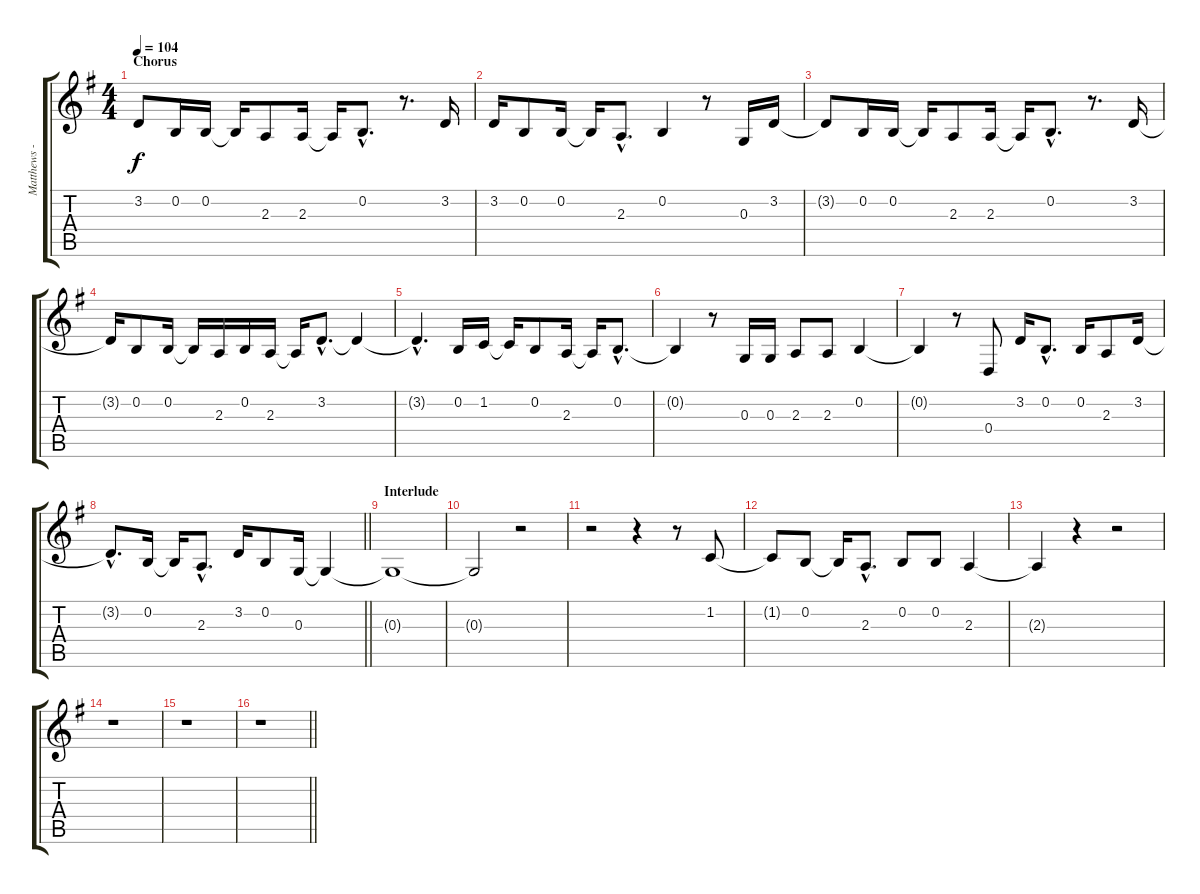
\track ("Matthews - Vocals" "Matthews -") {instrument lead2sawtooth}
\staff {score tabs}
\tuning (E4 B3 G3 D3 A2 E2) {hide}
\ts (4 4)
\section ("" "Chorus")
\tempo 104
\clef g2
\ks eminor
3.2.8{dy f} 0.2.16 0.2.16 0.2{t}.16 2.3.8 2.3.16 2.3{t}.16 0.2{hac}.8{d} r.8{d} 3.2.16 |
3.2.16 0.2.8 0.2.16 0.2{t}.16 2.3{hac}.8{d} 0.2.4 r.8 0.3.16 3.2.16 |
3.2{t}.8 0.2.16 0.2.16 0.2{t}.16 2.3.8 2.3.16 2.3{t}.16 0.2{hac}.8{d} r.8{d} 3.2.16 |
3.2{t}.16 0.2.8 0.2.16 0.2{t}.16 2.3.16 0.2.16 2.3.16 2.3{t}.16 3.2{hac}.8{d} 3.2{t}.4 |
3.2{hac t}.4{d} 0.2.16 1.2.16 1.2{t}.16 0.2.8 2.3.16 2.3{t}.16 0.2{hac}.8{d} |
0.2{t}.4 r.8 0.3.16 0.3.16 2.3.8 2.3.8 0.2.4 |
0.2{t}.4 r.8 0.4.8 3.2.16 0.2{hac}.8{d} 0.2.16 2.3.8 3.2.16 |
\barLineRight lightlight
3.2{hac t}.8{d} 0.2.16 0.2{t}.16 2.3{hac}.8{d} 3.2.16 0.2.8 0.3.16 0.3{t}.4 |
\section ("" "Interlude")
0.3{t}.1 |
0.3{t}.2 r.2 |
r.2 r.4 r.8 1.2.8 |
1.2{t}.8 0.2.8 0.2{t}.16 2.3{hac}.8{d} 0.2.8 0.2.8 2.3.4 |
2.3{t}.4 r.4 r.2 |
r.1 |
r.1 |
\barLineRight lightlight
r.1
